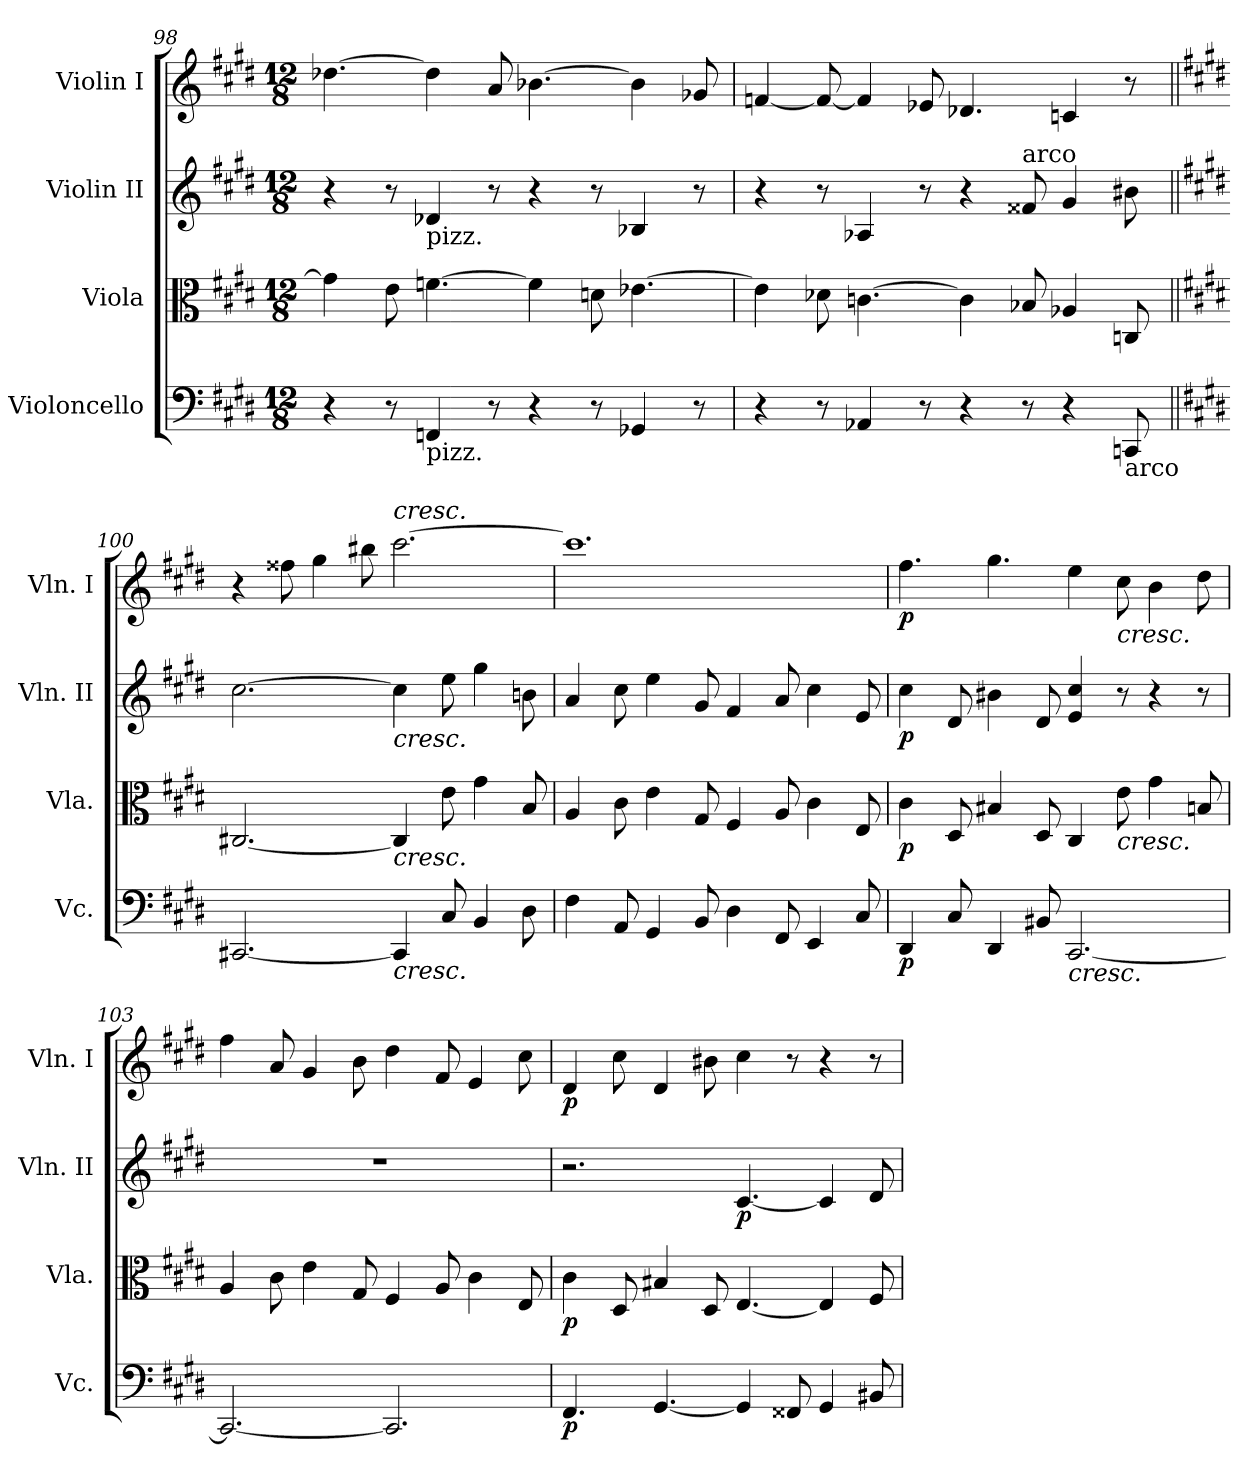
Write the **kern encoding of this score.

**kern	**dynam	**kern	**dynam	**kern	**dynam	**kern	**dynam
*part4	*part4	*part3	*part3	*part2	*part2	*part1	*part1
*staff4	*staff4	*staff3	*staff3	*staff2	*staff2	*staff1	*staff1
*I"Violoncello	*	*I"Viola	*	*I"Violin II	*	*I"Violin I	*
*I'Vc.	*	*I'Vla.	*	*I'Vln. II	*	*I'Vln. I	*
*clefF4	*	*clefC3	*	*clefG2	*	*clefG2	*
*k[f#c#g#d#]	*	*k[f#c#g#d#]	*	*k[f#c#g#d#]	*	*k[f#c#g#d#]	*
*E:	*	*E:	*	*E:	*	*E:	*
*M12/8	*	*M12/8	*	*M12/8	*	*M12/8	*
=98	=98	=98	=98	=98	=98	=98	=98
4r	.	4g-\]	.	4r	.	[4.dd-X\	.
8r	.	8e\	.	8r	.	.	.
!	!	!	!	!LO:TX:b:t=pizz.	!	!	!
!LO:TX:b:t=pizz.	!	!	!	!	!	!	!
4FFn/	.	[4.fn\	.	4d-X/	.	4dd-\]	.
8r	.	.	.	8r	.	8a/	.
4r	.	4f\]	.	4r	.	[4.b-X\	.
8r	.	8dn\	.	8r	.	.	.
4GG-X/	.	[4.e-X\	.	4B-X/	.	4b-\]	.
8r	.	.	.	8r	.	8g-X/	.
=99	=99	=99	=99	=99	=99	=99	=99
4r	.	4e-\]	.	4r	.	[4fn/	.
8r	.	8d-X\	.	8r	.	8f/_	.
4AA-X/	.	[4.cn\	.	4A-X/	.	4f/]	.
8r	.	.	.	8r	.	8e-X/	.
4r	.	4c\]	.	4r	.	4.d-X/	.
!	!	!	!	!LO:TX:a:t=arco	!	!	!
8r	.	8B-X/	.	8f##X/	.	.	.
4r	.	4A-X/	.	4g#/	.	4cn/	.
!LO:TX:b:t=arco	!	!	!	!	!	!	!
8CCn/	.	8Cn/	.	8b#X\	.	8r	.
=100||	=100||	=100||	=100||	=100||	=100||	=100||	=100||
*k[f#c#g#d#]	*	*k[f#c#g#d#]	*	*k[f#c#g#d#]	*	*k[f#c#g#d#]	*
*c#:	*	*c#:	*	*c#:	*	*c#:	*
[2.CC#X/	.	[2.C#X/	.	[2.cc#\	.	4r	.
.	.	.	.	.	.	8ff##X\	.
.	.	.	.	.	.	4gg#\	.
.	.	.	.	.	.	8bb#X\	.
!	!	!	!	!	!	!LO:TX:a:i:t=cresc.	!
!	!	!	!	!LO:TX:b:i:t=cresc.	!	!	!
!	!	!LO:TX:b:i:t=cresc.	!	!	!	!	!
!LO:TX:b:i:t=cresc.	!	!	!	!	!	!	!
4CC#/]	.	4C#/]	.	4cc#\]	.	[2.ccc#\	.
8C#/	.	8e\	.	8ee\	.	.	.
4BB/	.	4g#\	.	4gg#\	.	.	.
8D#\	.	8B/	.	8bn\	.	.	.
=101	=101	=101	=101	=101	=101	=101	=101
4F#\	.	4A/	.	4a/	.	1.ccc#]	.
8AA/	.	8c#\	.	8cc#\	.	.	.
4GG#/	.	4e\	.	4ee\	.	.	.
8BB/	.	8G#/	.	8g#/	.	.	.
4D#\	.	4F#/	.	4f#/	.	.	.
8FF#/	.	8A/	.	8a/	.	.	.
4EE/	.	4c#\	.	4cc#\	.	.	.
8C#/	.	8E/	.	8e/	.	.	.
=102	=102	=102	=102	=102	=102	=102	=102
!	!LO:DY:b	!	!LO:DY:b	!	!LO:DY:b	!	!LO:DY:b
4DD#/	p	4c#\	p	4cc#\	p	4.ff#\	p
8C#/	.	8D#/	.	8d#/	.	.	.
4DD#/	.	4B#X/	.	4b#X\	.	4.gg#\	.
8BB#X/	.	8D#/	.	8d#/	.	.	.
!LO:TX:b:i:t=cresc.	!	!	!	!	!	!	!
[2.CC#/	.	4C#/	.	4e/ 4cc#/	.	4ee\	.
!	!	!	!	!	!	!LO:TX:b:i:t=cresc.	!
!	!	!LO:TX:b:i:t=cresc.	!	!	!	!	!
.	.	8e\	.	8r	.	8cc#\	.
.	.	4g#\	.	4r	.	4b\	.
.	.	8Bn/	.	8r	.	8dd#\	.
=103	=103	=103	=103	=103	=103	=103	=103
2.CC#/_	.	4A/	.	1.r	.	4ff#\	.
.	.	8c#\	.	.	.	8a/	.
.	.	4e\	.	.	.	4g#/	.
.	.	8G#/	.	.	.	8b\	.
2.CC#/]	.	4F#/	.	.	.	4dd#\	.
.	.	8A/	.	.	.	8f#/	.
.	.	4c#\	.	.	.	4e/	.
.	.	8E/	.	.	.	8cc#\	.
=104	=104	=104	=104	=104	=104	=104	=104
!	!LO:DY:b	!	!LO:DY:b	!	!	!	!LO:DY:b
4.FF#/	p	4c#\	p	2.r	.	4d#/	p
.	.	8D#/	.	.	.	8cc#\	.
[4.GG#/	.	4B#X/	.	.	.	4d#/	.
.	.	8D#/	.	.	.	8b#X\	.
!	!	!	!	!	!LO:DY:b	!	!
4GG#/]	.	[4.E/	.	[4.c#/	p	4cc#\	.
8FF##X/	.	.	.	.	.	8r	.
4GG#/	.	4E/]	.	4c#/]	.	4r	.
8BB#X/	.	8F#/	.	8d#/	.	8r	.
=	=	=	=	=	=	=	=
*-	*-	*-	*-	*-	*-	*-	*-
